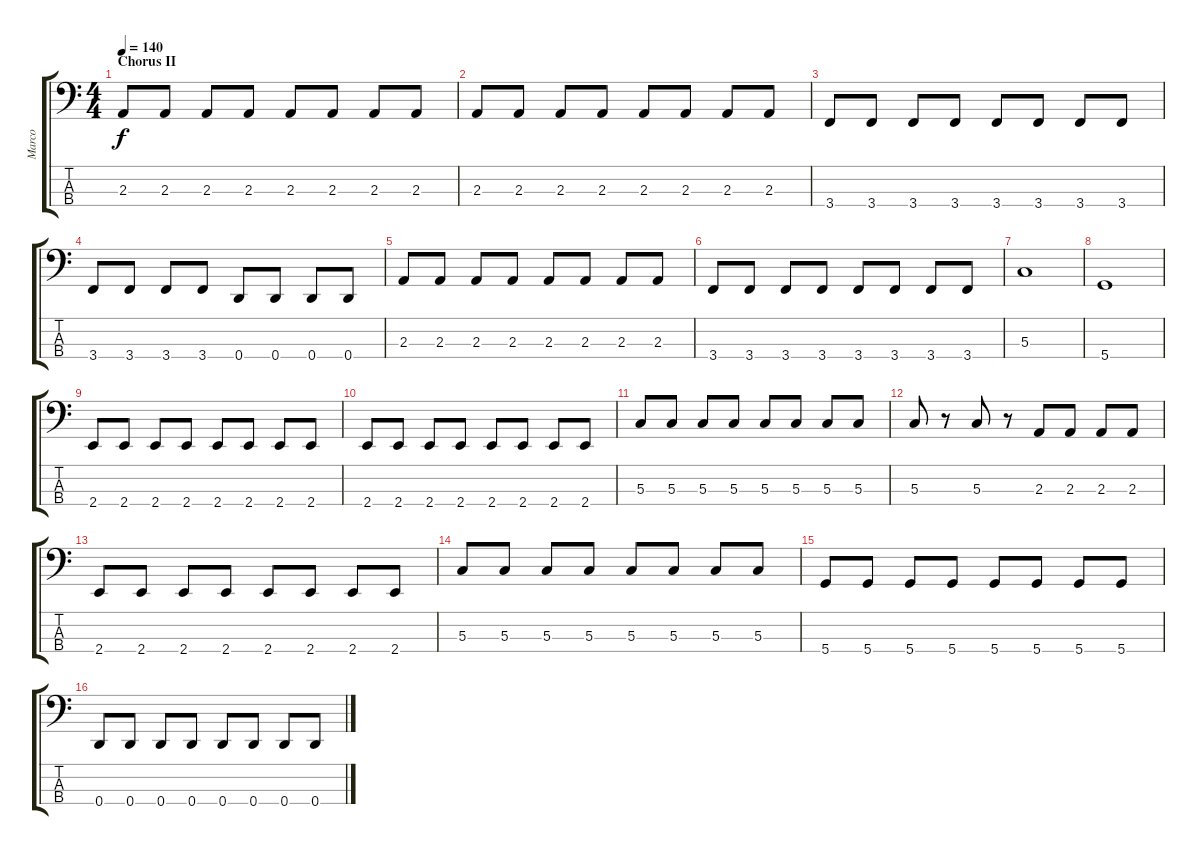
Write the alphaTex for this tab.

\track ("Marco" "Marco") {instrument electricbassfinger}
\staff {score tabs}
\tuning (F2 C2 G1 D1) {hide}
\ts (4 4)
\section ("" "Chorus II")
\tempo 140
\clef f4
\ks aminor
2.3.8{dy f} 2.3.8 2.3.8 2.3.8 2.3.8 2.3.8 2.3.8 2.3.8 |
2.3.8 2.3.8 2.3.8 2.3.8 2.3.8 2.3.8 2.3.8 2.3.8 |
3.4.8 3.4.8 3.4.8 3.4.8 3.4.8 3.4.8 3.4.8 3.4.8 |
3.4.8 3.4.8 3.4.8 3.4.8 0.4.8 0.4.8 0.4.8 0.4.8 |
2.3.8 2.3.8 2.3.8 2.3.8 2.3.8 2.3.8 2.3.8 2.3.8 |
3.4.8 3.4.8 3.4.8 3.4.8 3.4.8 3.4.8 3.4.8 3.4.8 |
5.3.1 |
5.4.1 |
2.4.8 2.4.8 2.4.8 2.4.8 2.4.8 2.4.8 2.4.8 2.4.8 |
2.4.8 2.4.8 2.4.8 2.4.8 2.4.8 2.4.8 2.4.8 2.4.8 |
5.3.8 5.3.8 5.3.8 5.3.8 5.3.8 5.3.8 5.3.8 5.3.8 |
5.3.8 r.8 5.3.8 r.8 2.3.8 2.3.8 2.3.8 2.3.8 |
2.4.8 2.4.8 2.4.8 2.4.8 2.4.8 2.4.8 2.4.8 2.4.8 |
5.3.8 5.3.8 5.3.8 5.3.8 5.3.8 5.3.8 5.3.8 5.3.8 |
5.4.8 5.4.8 5.4.8 5.4.8 5.4.8 5.4.8 5.4.8 5.4.8 |
0.4.8 0.4.8 0.4.8 0.4.8 0.4.8 0.4.8 0.4.8 0.4.8
